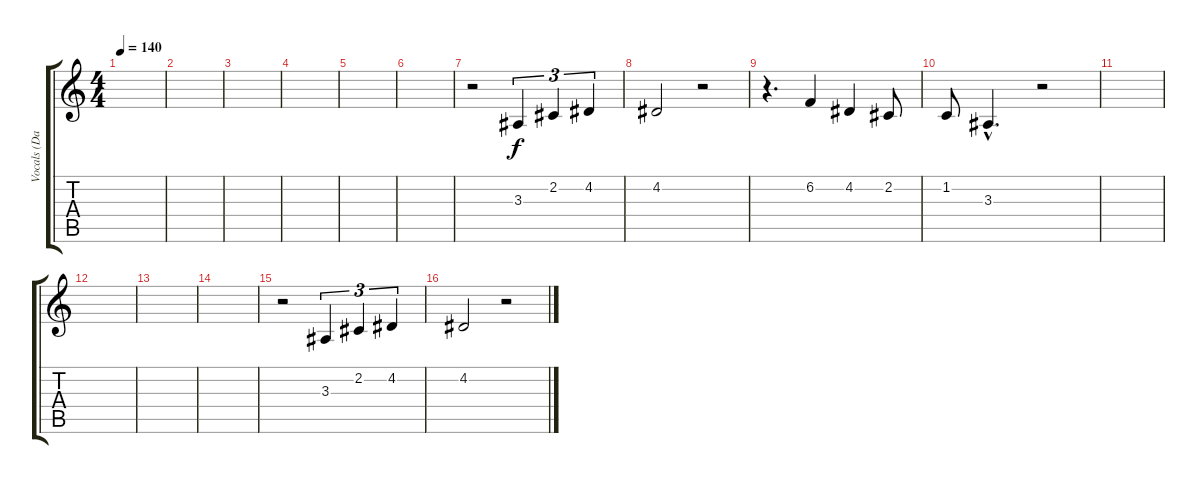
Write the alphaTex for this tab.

\track ("Vocals (Davies)" "Vocals (Da") {instrument lead6voice}
\staff {score tabs}
\tuning (E4 B3 G3 D3 A2 E2) {hide}
\ts (4 4)
\tempo 140
\clef g2
\ks c
|
|
|
|
|
|
r.2 3.3.4{tu (3 2)} 2.2.4{tu (3 2)} 4.2.4{tu (3 2)} |
4.2.2 r.2 |
r.4{d} 6.2.4 4.2.4 2.2.8 |
1.2.8 3.3{hac}.4{d} r.2 |
|
|
|
|
r.2 3.3.4{tu (3 2)} 2.2.4{tu (3 2)} 4.2.4{tu (3 2)} |
4.2.2 r.2
